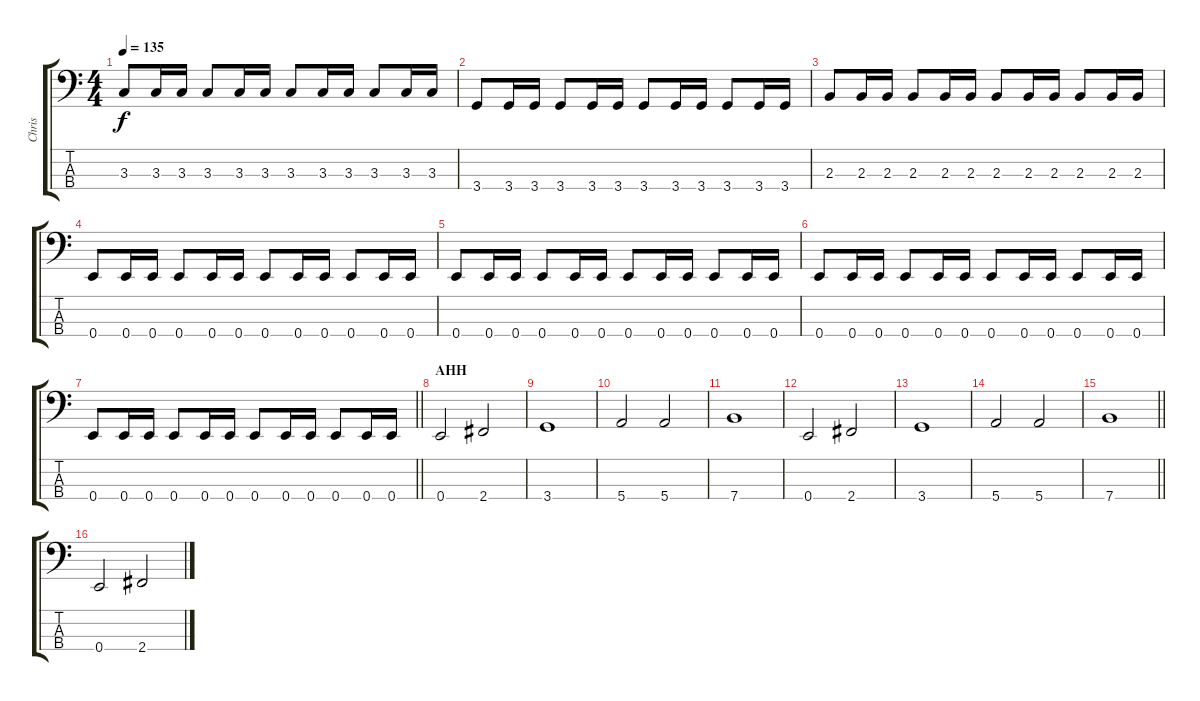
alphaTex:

\track ("Chris " "Chris ") {instrument electricbasspick}
\staff {score tabs}
\tuning (G2 D2 A1 E1) {hide}
\ts (4 4)
\tempo 135
\clef f4
\ks c
3.3.8{dy f} 3.3.16 3.3.16 3.3.8 3.3.16 3.3.16 3.3.8 3.3.16 3.3.16 3.3.8 3.3.16 3.3.16 |
3.4.8 3.4.16 3.4.16 3.4.8 3.4.16 3.4.16 3.4.8 3.4.16 3.4.16 3.4.8 3.4.16 3.4.16 |
2.3.8 2.3.16 2.3.16 2.3.8 2.3.16 2.3.16 2.3.8 2.3.16 2.3.16 2.3.8 2.3.16 2.3.16 |
0.4.8 0.4.16 0.4.16 0.4.8 0.4.16 0.4.16 0.4.8 0.4.16 0.4.16 0.4.8 0.4.16 0.4.16 |
0.4.8 0.4.16 0.4.16 0.4.8 0.4.16 0.4.16 0.4.8 0.4.16 0.4.16 0.4.8 0.4.16 0.4.16 |
0.4.8 0.4.16 0.4.16 0.4.8 0.4.16 0.4.16 0.4.8 0.4.16 0.4.16 0.4.8 0.4.16 0.4.16 |
\barLineRight lightlight
0.4.8 0.4.16 0.4.16 0.4.8 0.4.16 0.4.16 0.4.8 0.4.16 0.4.16 0.4.8 0.4.16 0.4.16 |
\section ("" "AHH")
0.4.2 2.4.2 |
3.4.1 |
5.4.2 5.4.2 |
7.4.1 |
0.4.2 2.4.2 |
3.4.1 |
5.4.2 5.4.2 |
\barLineRight lightlight
7.4.1 |
0.4.2 2.4.2
